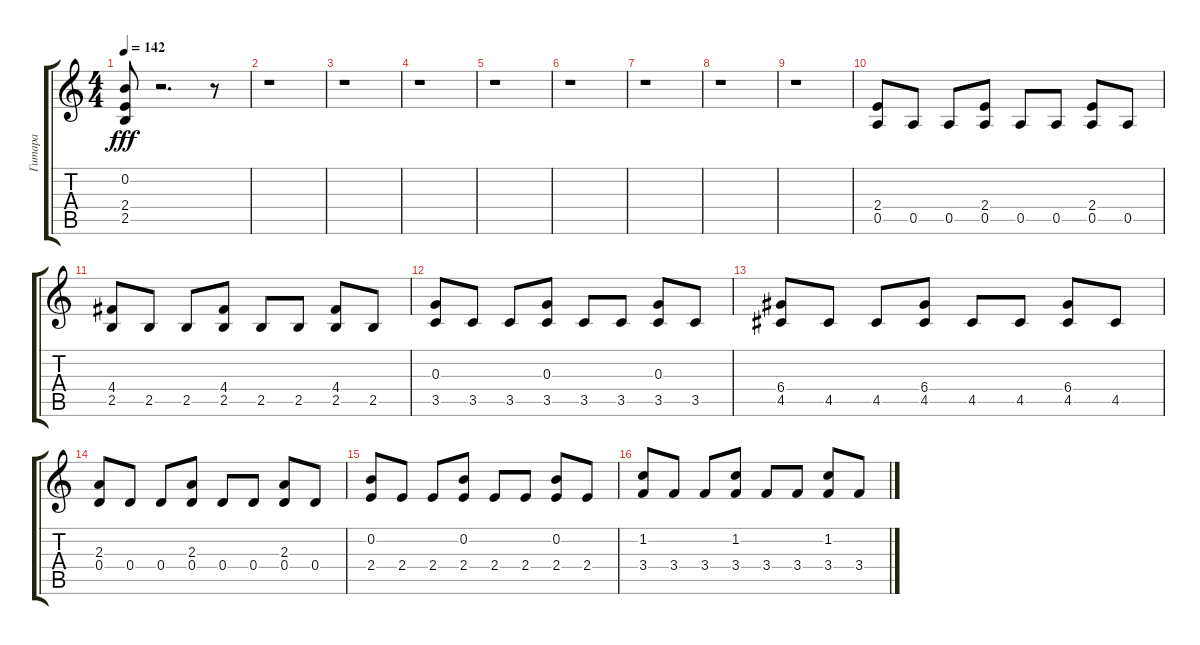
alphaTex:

\track ("Гитара" "Гитара") {instrument overdrivenguitar}
\staff {score tabs}
\tuning (E4 B3 G3 D3 A2 E2) {hide}
\ts (4 4)
\tempo 142
\clef g2
\ks c
(0.2 2.4 2.5).8{dy fff} r.2{d} r.8 |
r.1 |
r.1 |
r.1 |
r.1 |
r.1 |
r.1 |
r.1 |
r.1 |
(2.4 0.5).8 0.5.8 0.5.8 (2.4 0.5).8 0.5.8 0.5.8 (2.4 0.5).8 0.5.8 |
(4.4 2.5).8 2.5.8 2.5.8 (4.4 2.5).8 2.5.8 2.5.8 (4.4 2.5).8 2.5.8 |
(0.3 3.5).8 3.5.8 3.5.8 (0.3 3.5).8 3.5.8 3.5.8 (0.3 3.5).8 3.5.8 |
(6.4 4.5).8 4.5.8 4.5.8 (6.4 4.5).8 4.5.8 4.5.8 (6.4 4.5).8 4.5.8 |
(2.3 0.4).8 0.4.8 0.4.8 (2.3 0.4).8 0.4.8 0.4.8 (2.3 0.4).8 0.4.8 |
(0.2 2.4).8 2.4.8 2.4.8 (0.2 2.4).8 2.4.8 2.4.8 (0.2 2.4).8 2.4.8 |
(1.2 3.4).8 3.4.8 3.4.8 (1.2 3.4).8 3.4.8 3.4.8 (1.2 3.4).8 3.4.8
